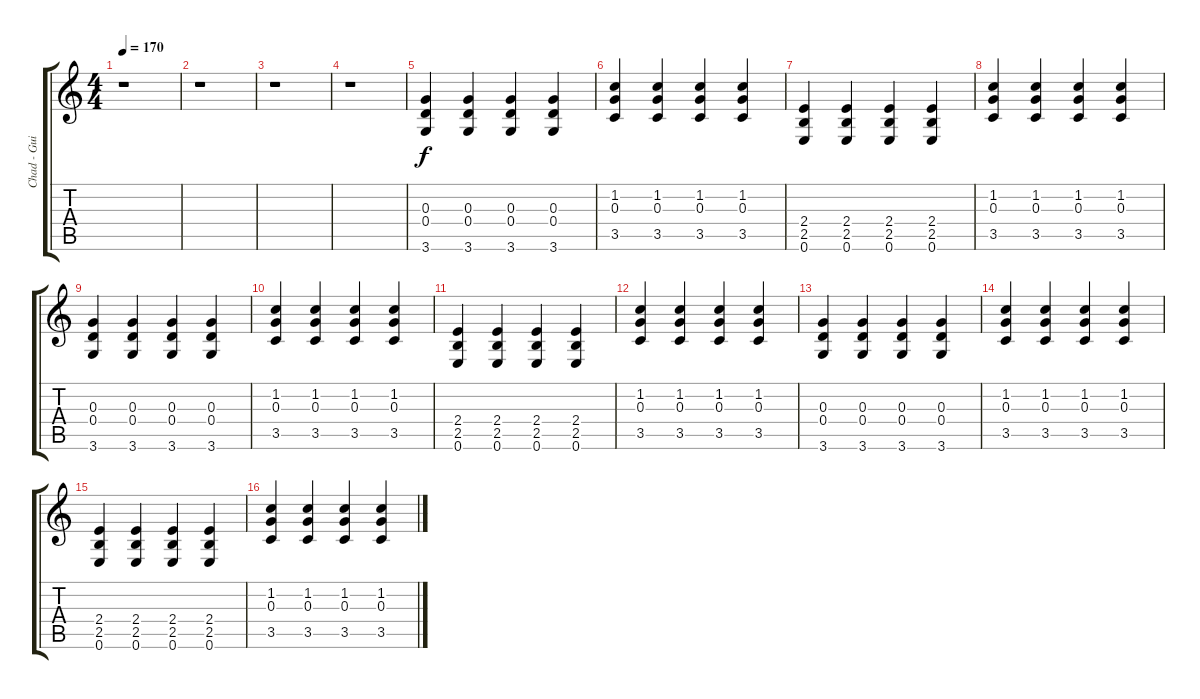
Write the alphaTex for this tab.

\track ("Chad - Guitar" "Chad - Gui") {instrument overdrivenguitar}
\staff {score tabs}
\tuning (E4 B3 G3 D3 A2 E2) {hide}
\ts (4 4)
\tempo 170
\clef g2
\ks c
r.1{dy f} |
r.1 |
r.1 |
r.1 |
(0.3 0.4 3.6).4 (0.3 0.4 3.6).4 (0.3 0.4 3.6).4 (0.3 0.4 3.6).4 |
(1.2 0.3 3.5).4 (1.2 0.3 3.5).4 (1.2 0.3 3.5).4 (1.2 0.3 3.5).4 |
(2.4 2.5 0.6).4 (2.4 2.5 0.6).4 (2.4 2.5 0.6).4 (2.4 2.5 0.6).4 |
(1.2 0.3 3.5).4 (1.2 0.3 3.5).4 (1.2 0.3 3.5).4 (1.2 0.3 3.5).4 |
(0.3 0.4 3.6).4 (0.3 0.4 3.6).4 (0.3 0.4 3.6).4 (0.3 0.4 3.6).4 |
(1.2 0.3 3.5).4 (1.2 0.3 3.5).4 (1.2 0.3 3.5).4 (1.2 0.3 3.5).4 |
(2.4 2.5 0.6).4 (2.4 2.5 0.6).4 (2.4 2.5 0.6).4 (2.4 2.5 0.6).4 |
(1.2 0.3 3.5).4 (1.2 0.3 3.5).4 (1.2 0.3 3.5).4 (1.2 0.3 3.5).4 |
(0.3 0.4 3.6).4 (0.3 0.4 3.6).4 (0.3 0.4 3.6).4 (0.3 0.4 3.6).4 |
(1.2 0.3 3.5).4 (1.2 0.3 3.5).4 (1.2 0.3 3.5).4 (1.2 0.3 3.5).4 |
(2.4 2.5 0.6).4 (2.4 2.5 0.6).4 (2.4 2.5 0.6).4 (2.4 2.5 0.6).4 |
(1.2 0.3 3.5).4 (1.2 0.3 3.5).4 (1.2 0.3 3.5).4 (1.2 0.3 3.5).4
